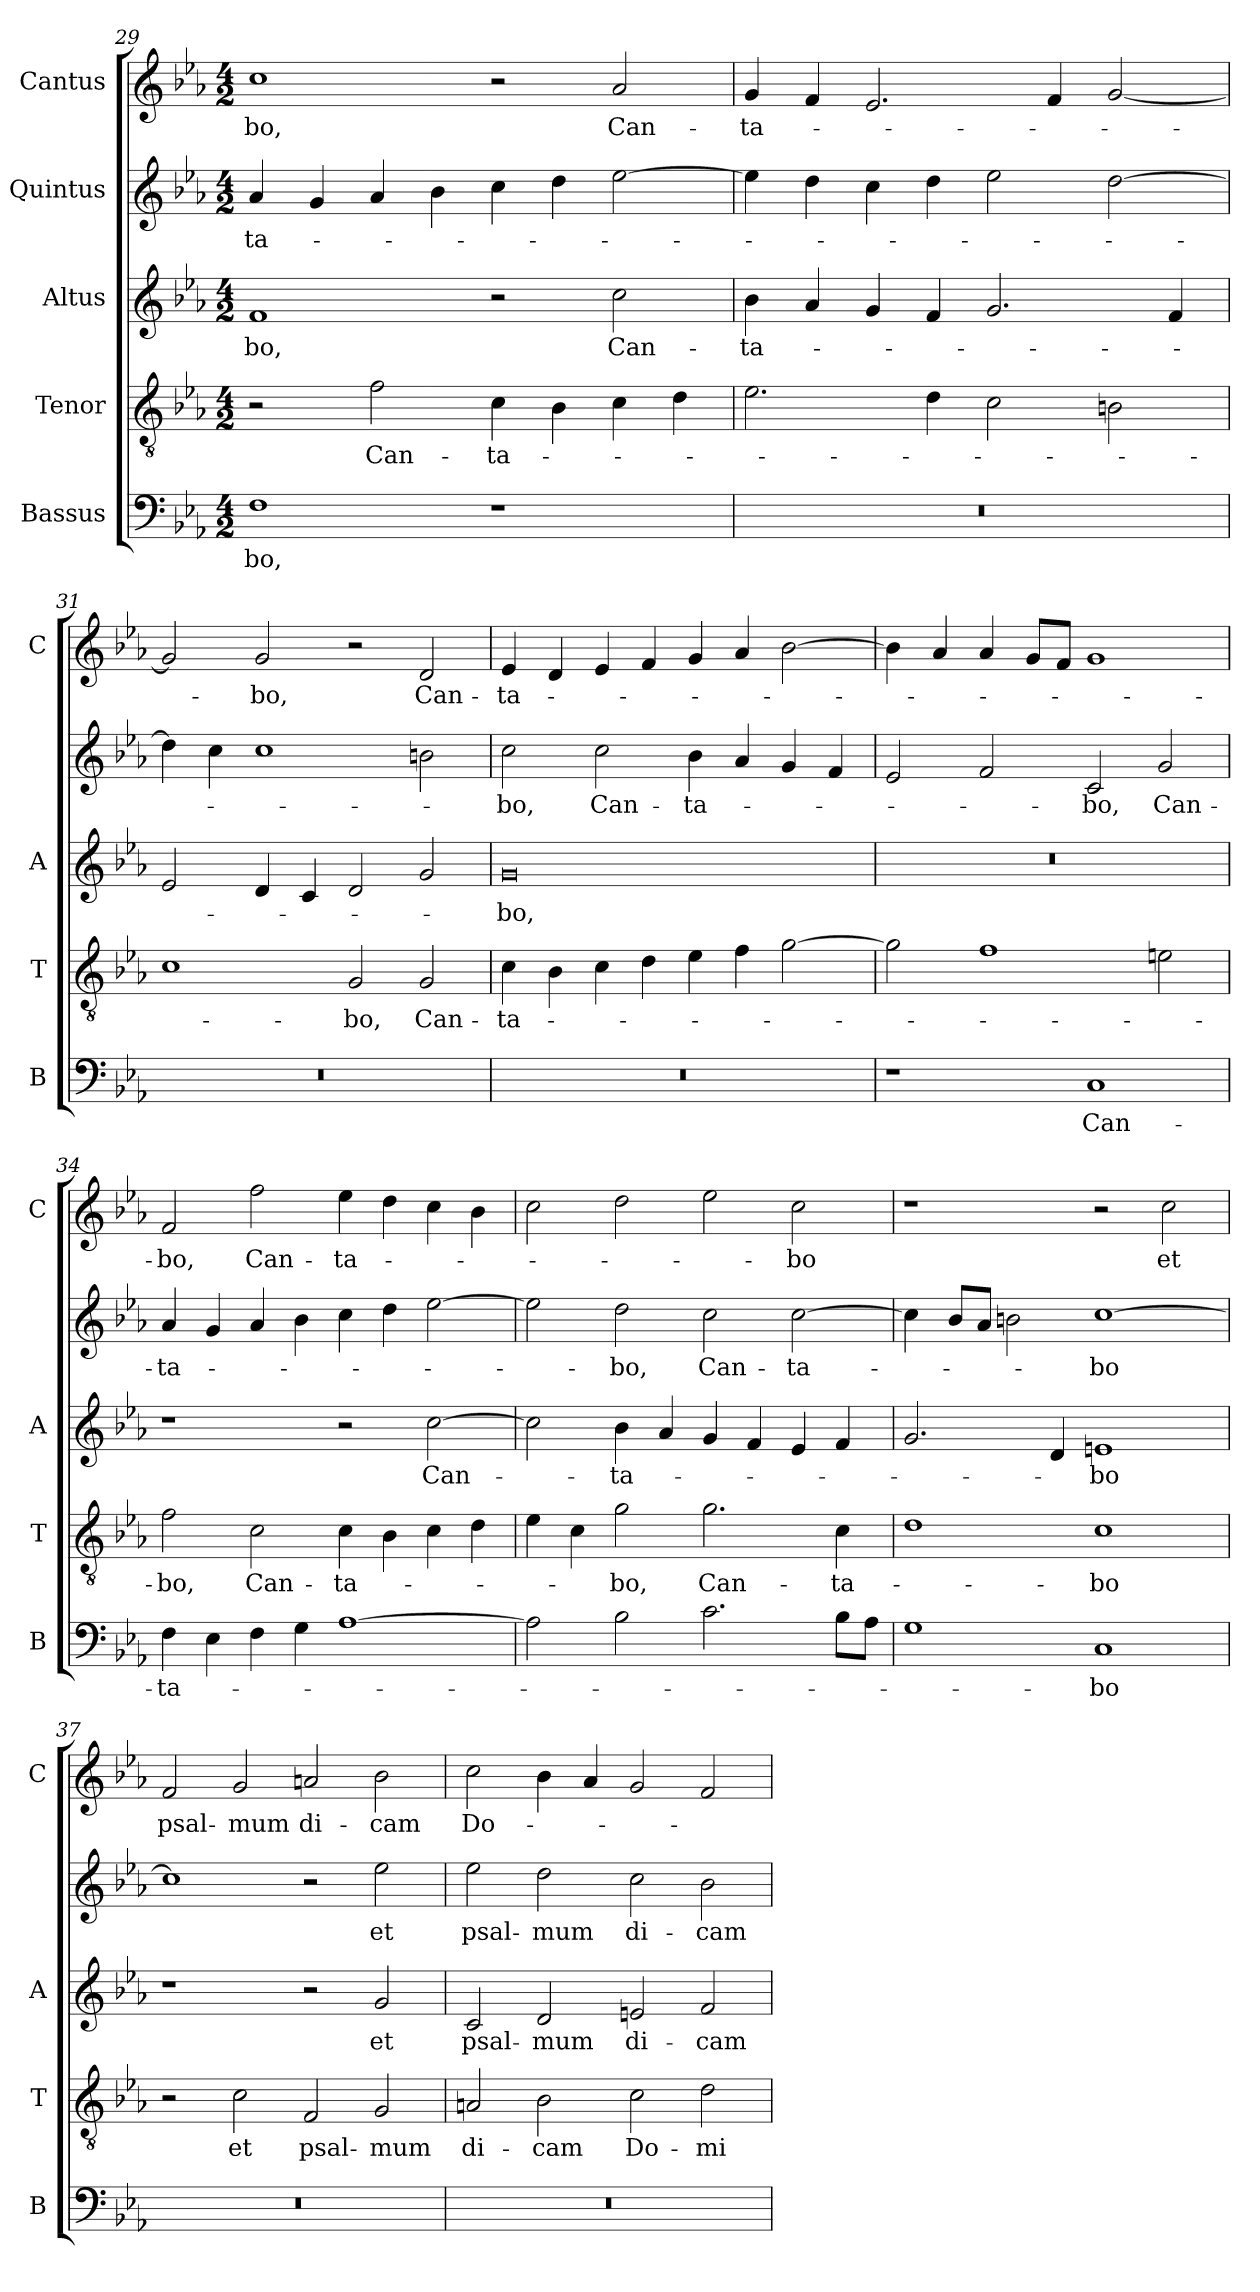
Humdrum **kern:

**kern	**text	**kern	**text	**kern	**text	**kern	**text	**kern	**text
*part5	*part5	*part4	*part4	*part3	*part3	*part2	*part2	*part1	*part1
*staff5	*staff5	*staff4	*staff4	*staff3	*staff3	*staff2	*staff2	*staff1	*staff1
*I"Bassus	*	*I"Tenor	*	*I"Altus	*	*I"Quintus	*	*I"Cantus	*
*I'B	*	*I'T	*	*I'A	*	*	*	*I'C	*
*clefF4	*	*clefGv2	*	*clefG2	*	*clefG2	*	*clefG2	*
*k[b-e-a-]	*	*k[b-e-a-]	*	*k[b-e-a-]	*	*k[b-e-a-]	*	*k[b-e-a-]	*
*E-:	*	*E-:	*	*E-:	*	*E-:	*	*E-:	*
*M4/2	*	*M4/2	*	*M4/2	*	*M4/2	*	*M4/2	*
=29	=29	=29	=29	=29	=29	=29	=29	=29	=29
!	!LO:LY:b	!	!	!	!LO:LY:b	!	!LO:LY:b	!	!LO:LY:b
1F	-bo,	2r	.	1f	-bo,	4a-/	-ta-	1cc	-bo,
.	.	.	.	.	.	4g/	.	.	.
!	!	!	!LO:LY:b	!	!	!	!	!	!
.	.	2f\	Can-	.	.	4a-/	.	.	.
.	.	.	.	.	.	4b-\	.	.	.
!	!	!	!LO:LY:b	!	!	!	!	!	!
1r	.	4c\	-ta-	2r	.	4cc\	.	2r	.
.	.	4B-\	.	.	.	4dd\	.	.	.
!	!	!	!	!	!LO:LY:b	!	!	!	!LO:LY:b
.	.	4c\	.	2cc\	Can-	[2ee-\	.	2a-/	Can-
.	.	4d\	.	.	.	.	.	.	.
!!LO:LB:g=z
=30	=30	=30	=30	=30	=30	=30	=30	=30	=30
!	!	!	!	!	!LO:LY:b	!	!	!	!LO:LY:b
0r	.	2.e-\	.	4b-\	-ta-	4ee-\]	.	4g/	-ta-
.	.	.	.	4a-/	.	4dd\	.	4f/	.
.	.	.	.	4g/	.	4cc\	.	2.e-/	.
.	.	4d\	.	4f/	.	4dd\	.	.	.
.	.	2c\	.	2.g/	.	2ee-\	.	.	.
.	.	.	.	.	.	.	.	4f/	.
.	.	2Bn\	.	.	.	[2dd\	.	[2g/	.
.	.	.	.	4f/	.	.	.	.	.
=31	=31	=31	=31	=31	=31	=31	=31	=31	=31
0r	.	1c	.	2e-/	.	4dd\]	.	2g/]	.
.	.	.	.	.	.	4cc\	.	.	.
!	!	!	!	!	!	!	!	!	!LO:LY:b
.	.	.	.	4d/	.	1cc	.	2g/	-bo,
.	.	.	.	4c/	.	.	.	.	.
!	!	!	!LO:LY:b	!	!	!	!	!	!
.	.	2G/	-bo,	2d/	.	.	.	2r	.
!	!	!	!LO:LY:b	!	!	!	!	!	!LO:LY:b
.	.	2G/	Can-	2g/	.	2bn\	.	2d/	Can-
=32	=32	=32	=32	=32	=32	=32	=32	=32	=32
!	!	!	!LO:LY:b	!	!LO:LY:b	!	!LO:LY:b	!	!LO:LY:b
0r	.	4c\	-ta-	0g	-bo,	2cc\	-bo,	4e-/	-ta-
.	.	4B-\	.	.	.	.	.	4d/	.
!	!	!	!	!	!	!	!LO:LY:b	!	!
.	.	4c\	.	.	.	2cc\	Can-	4e-/	.
.	.	4d\	.	.	.	.	.	4f/	.
!	!	!	!	!	!	!	!LO:LY:b	!	!
.	.	4e-\	.	.	.	4b-\	-ta-	4g/	.
.	.	4f\	.	.	.	4a-/	.	4a-/	.
.	.	[2g\	.	.	.	4g/	.	[2b-\	.
.	.	.	.	.	.	4f/	.	.	.
=33	=33	=33	=33	=33	=33	=33	=33	=33	=33
1r	.	2g\]	.	0r	.	2e-/	.	4b-\]	.
.	.	.	.	.	.	.	.	4a-/	.
.	.	1f	.	.	.	2f/	.	4a-/	.
.	.	.	.	.	.	.	.	8g/L	.
.	.	.	.	.	.	.	.	8f/J	.
!	!LO:LY:b	!	!	!	!	!	!LO:LY:b	!	!
1C	Can-	.	.	.	.	2c/	-bo,	1g	.
!	!	!	!	!	!	!	!LO:LY:b	!	!
.	.	2en\	.	.	.	2g/	Can-	.	.
=34	=34	=34	=34	=34	=34	=34	=34	=34	=34
!	!LO:LY:b	!	!LO:LY:b	!	!	!	!LO:LY:b	!	!LO:LY:b
4F\	-ta-	2f\	-bo,	1r	.	4a-/	-ta-	2f/	-bo,
4E-\	.	.	.	.	.	4g/	.	.	.
!	!	!	!LO:LY:b	!	!	!	!	!	!LO:LY:b
4F\	.	2c\	Can-	.	.	4a-/	.	2ff\	Can-
4G\	.	.	.	.	.	4b-\	.	.	.
!	!	!	!LO:LY:b	!	!	!	!	!	!LO:LY:b
[1A-	.	4c\	-ta-	2r	.	4cc\	.	4ee-\	-ta-
.	.	4B-\	.	.	.	4dd\	.	4dd\	.
!	!	!	!	!	!LO:LY:b	!	!	!	!
.	.	4c\	.	[2cc\	Can-	[2ee-\	.	4cc\	.
.	.	4d\	.	.	.	.	.	4b-\	.
!!LO:LB:g=z
=35	=35	=35	=35	=35	=35	=35	=35	=35	=35
2A-\]	.	4e-\	.	2cc\]	.	2ee-\]	.	2cc\	.
.	.	4c\	.	.	.	.	.	.	.
!	!	!	!LO:LY:b	!	!LO:LY:b	!	!LO:LY:b	!	!
2B-\	.	2g\	-bo,	4b-\	-ta-	2dd\	-bo,	2dd\	.
.	.	.	.	4a-/	.	.	.	.	.
!	!	!	!LO:LY:b	!	!	!	!LO:LY:b	!	!
2.c\	.	2.g\	Can-	4g/	.	2cc\	Can-	2ee-\	.
.	.	.	.	4f/	.	.	.	.	.
!	!	!	!	!	!	!	!LO:LY:b	!	!LO:LY:b
.	.	.	.	4e-/	.	[2cc\	-ta-	2cc\	-bo
!	!	!	!LO:LY:b	!	!	!	!	!	!
8B-\L	.	4c\	-ta-	4f/	.	.	.	.	.
8A-\J	.	.	.	.	.	.	.	.	.
=36	=36	=36	=36	=36	=36	=36	=36	=36	=36
1G	.	1d	.	2.g/	.	4cc\]	.	1r	.
.	.	.	.	.	.	8b-/L	.	.	.
.	.	.	.	.	.	8a-/J	.	.	.
.	.	.	.	.	.	2bn\	.	.	.
.	.	.	.	4d/	.	.	.	.	.
!	!LO:LY:b	!	!LO:LY:b	!	!LO:LY:b	!	!LO:LY:b	!	!
1C	-bo	1c	-bo	1en	-bo	[1cc	-bo	2r	.
!	!	!	!	!	!	!	!	!	!LO:LY:b
.	.	.	.	.	.	.	.	2cc\	et
=37	=37	=37	=37	=37	=37	=37	=37	=37	=37
!	!	!	!	!	!	!	!	!	!LO:LY:b
0r	.	2r	.	1r	.	1cc]	.	2f/	psal-
!	!	!	!LO:LY:b	!	!	!	!	!	!LO:LY:b
.	.	2c\	et	.	.	.	.	2g/	-mum
!	!	!	!LO:LY:b	!	!	!	!	!	!LO:LY:b
.	.	2F/	psal-	2r	.	2r	.	2an/	di-
!	!	!	!LO:LY:b	!	!LO:LY:b	!	!LO:LY:b	!	!LO:LY:b
.	.	2G/	-mum	2g/	et	2ee-\	et	2b-\	-cam
=38	=38	=38	=38	=38	=38	=38	=38	=38	=38
!	!	!	!LO:LY:b	!	!LO:LY:b	!	!LO:LY:b	!	!LO:LY:b
0r	.	2An/	di-	2c/	psal-	2ee-\	psal-	2cc\	Do-
!	!	!	!LO:LY:b	!	!LO:LY:b	!	!LO:LY:b	!	!
.	.	2B-\	-cam	2d/	-mum	2dd\	-mum	4b-\	.
.	.	.	.	.	.	.	.	4a-/	.
!	!	!	!LO:LY:b	!	!LO:LY:b	!	!LO:LY:b	!	!
.	.	2c\	Do-	2en/	di-	2cc\	di-	2g/	.
!	!	!	!LO:LY:b	!	!LO:LY:b	!	!LO:LY:b	!	!
.	.	2d\	-mi-	2f/	-cam	2b-\	-cam	2f/	.
=	=	=	=	=	=	=	=	=	=
*-	*-	*-	*-	*-	*-	*-	*-	*-	*-
